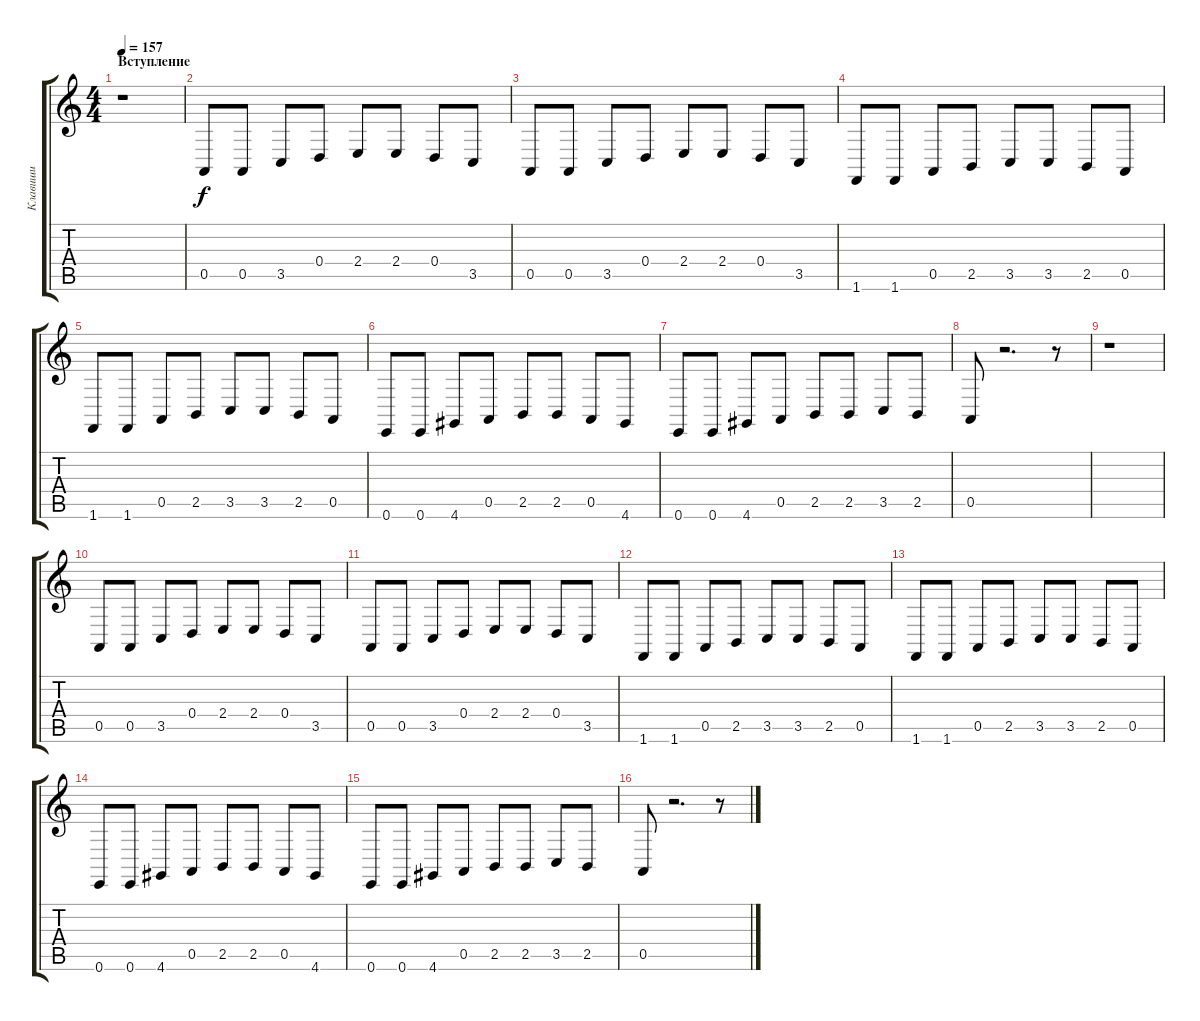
\track ("Клавиши" "Клавиши") {instrument shamisen}
\staff {score tabs}
\tuning (E4 B3 G3 D3 A2 E2) {hide}
\ts (4 4)
\section ("" "Вступление")
\tempo 157
\clef g2
\ks c
r.1{dy f instrument shamisen} |
0.5.8 0.5.8 3.5.8 0.4.8 2.4.8 2.4.8 0.4.8 3.5.8 |
0.5.8 0.5.8 3.5.8 0.4.8 2.4.8 2.4.8 0.4.8 3.5.8 |
1.6.8 1.6.8 0.5.8 2.5.8 3.5.8 3.5.8 2.5.8 0.5.8 |
1.6.8 1.6.8 0.5.8 2.5.8 3.5.8 3.5.8 2.5.8 0.5.8 |
0.6.8 0.6.8 4.6.8 0.5.8 2.5.8 2.5.8 0.5.8 4.6.8 |
0.6.8 0.6.8 4.6.8 0.5.8 2.5.8 2.5.8 3.5.8 2.5.8 |
0.5.8 r.2{d} r.8 |
r.1 |
0.5.8 0.5.8 3.5.8 0.4.8 2.4.8 2.4.8 0.4.8 3.5.8 |
0.5.8 0.5.8 3.5.8 0.4.8 2.4.8 2.4.8 0.4.8 3.5.8 |
1.6.8 1.6.8 0.5.8 2.5.8 3.5.8 3.5.8 2.5.8 0.5.8 |
1.6.8 1.6.8 0.5.8 2.5.8 3.5.8 3.5.8 2.5.8 0.5.8 |
0.6.8 0.6.8 4.6.8 0.5.8 2.5.8 2.5.8 0.5.8 4.6.8 |
0.6.8 0.6.8 4.6.8 0.5.8 2.5.8 2.5.8 3.5.8 2.5.8 |
0.5.8 r.2{d} r.8
